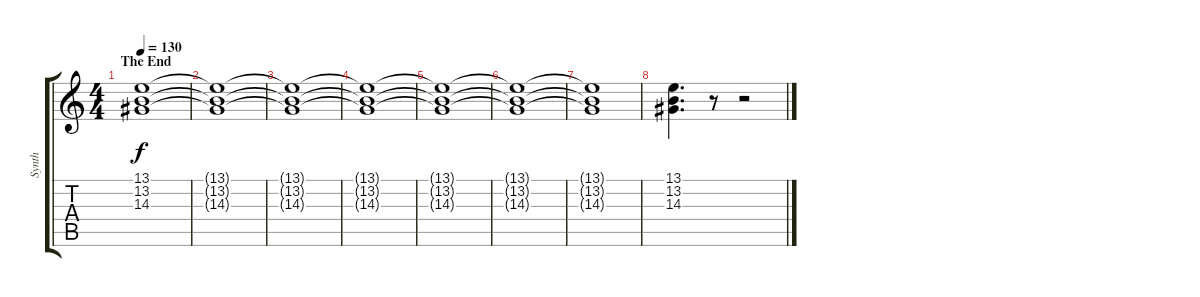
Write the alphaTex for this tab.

\track ("Synth" "Synth") {instrument stringensemble1}
\staff {score tabs}
\tuning (Eb4 Bb3 Gb3 Db3 Ab2 Eb2) {hide}
\ts (4 4)
\section ("" "The End")
\tempo 130
\clef g2
\ks c
(13.1 13.2 14.3).1{dy f} |
(13.1{t} 13.2{t} 14.3{t}).1 |
(13.1{t} 13.2{t} 14.3{t}).1 |
(13.1{t} 13.2{t} 14.3{t}).1 |
(13.1{t} 13.2{t} 14.3{t}).1 |
(13.1{t} 13.2{t} 14.3{t}).1 |
(13.1{t} 13.2{t} 14.3{t}).1{volume 0} |
(13.1 13.2 14.3).4{d} r.8 r.2
